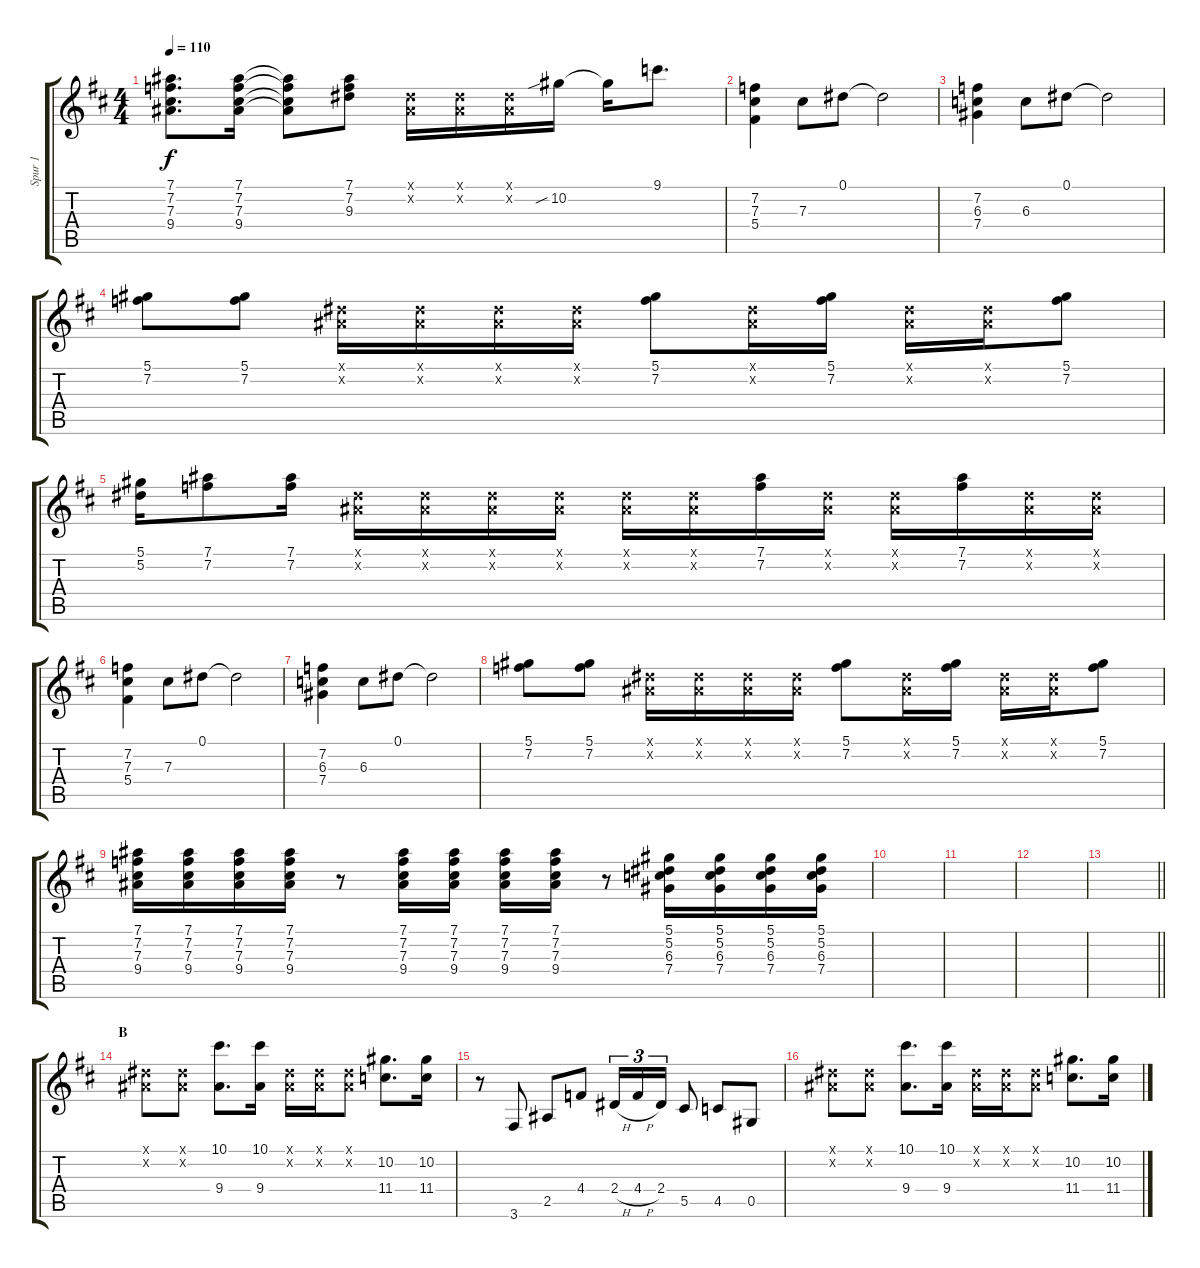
\track ("Spur 1" "Spur 1") {instrument electricguitarclean}
\staff {score tabs}
\tuning (Eb4 Bb3 Gb3 Db3 Ab2 Eb2) {hide}
\ts (4 4)
\tempo 110
\clef g2
\ks d
(7.1 7.2 7.3 9.4).8{d dy f} (7.1 7.2 7.3 9.4).16 (7.1{t} 7.2{t} 7.3{t} 9.4{t}).8 (7.1 7.2 9.3).8 (0.1{x} 0.2{x}).16 (0.1{x} 0.2{x}).16 (0.1{x} 0.2{x}).16 10.2{sib}.16 10.2{t}.16 9.1.8{d} |
(7.2 7.3 5.4).4 7.3.8 0.1.8 0.1{t}.2 |
(7.2 6.3 7.4).4 6.3.8 0.1.8 0.1{t}.2 |
(5.1 7.2).8 (5.1 7.2).8 (0.1{x} 0.2{x}).16 (0.1{x} 0.2{x}).16 (0.1{x} 0.2{x}).16 (0.1{x} 0.2{x}).16 (5.1 7.2).8 (0.1{x} 0.2{x}).16 (5.1 7.2).16 (0.1{x} 0.2{x}).16 (0.1{x} 0.2{x}).16 (5.1 7.2).8 |
(5.1 5.2).16 (7.1 7.2).8 (7.1 7.2).16 (0.1{x} 0.2{x}).16 (0.1{x} 0.2{x}).16 (0.1{x} 0.2{x}).16 (0.1{x} 0.2{x}).16 (0.1{x} 0.2{x}).16 (0.1{x} 0.2{x}).16 (7.1 7.2).16 (0.1{x} 0.2{x}).16 (0.1{x} 0.2{x}).16 (7.1 7.2).16 (0.1{x} 0.2{x}).16 (0.1{x} 0.2{x}).16 |
(7.2 7.3 5.4).4 7.3.8 0.1.8 0.1{t}.2 |
(7.2 6.3 7.4).4 6.3.8 0.1.8 0.1{t}.2 |
(5.1 7.2).8 (5.1 7.2).8 (0.1{x} 0.2{x}).16 (0.1{x} 0.2{x}).16 (0.1{x} 0.2{x}).16 (0.1{x} 0.2{x}).16 (5.1 7.2).8 (0.1{x} 0.2{x}).16 (5.1 7.2).16 (0.1{x} 0.2{x}).16 (0.1{x} 0.2{x}).16 (5.1 7.2).8 |
(7.1 7.2 7.3 9.4).16 (7.1 7.2 7.3 9.4).16 (7.1 7.2 7.3 9.4).16 (7.1 7.2 7.3 9.4).16 r.8 (7.1 7.2 7.3 9.4).16 (7.1 7.2 7.3 9.4).16 (7.1 7.2 7.3 9.4).16 (7.1 7.2 7.3 9.4).16 r.8 (5.1 5.2 6.3 7.4).16 (5.1 5.2 6.3 7.4).16 (5.1 5.2 6.3 7.4).16 (5.1 5.2 6.3 7.4).16 |
|
|
|
\barLineRight lightlight
|
\section ("" "B")
(0.1{x} 0.2{x}).8{instrument distortionguitar} (0.1{x} 0.2{x}).8 (10.1 9.4).8{d} (10.1 9.4).16 (0.1{x} 0.2{x}).16 (0.1{x} 0.2{x}).16 (0.1{x} 0.2{x}).8 (10.2 11.4).8{d} (10.2 11.4).16 |
r.8 3.6.8 2.5.8 4.4.8 2.4{h}.16{tu (3 2)} 4.4{h}.16{tu (3 2)} 2.4.16{tu (3 2)} 5.5.8 4.5.8 0.5.8 |
(0.1{x} 0.2{x}).8 (0.1{x} 0.2{x}).8 (10.1 9.4).8{d} (10.1 9.4).16 (0.1{x} 0.2{x}).16 (0.1{x} 0.2{x}).16 (0.1{x} 0.2{x}).8 (10.2 11.4).8{d} (10.2 11.4).16
